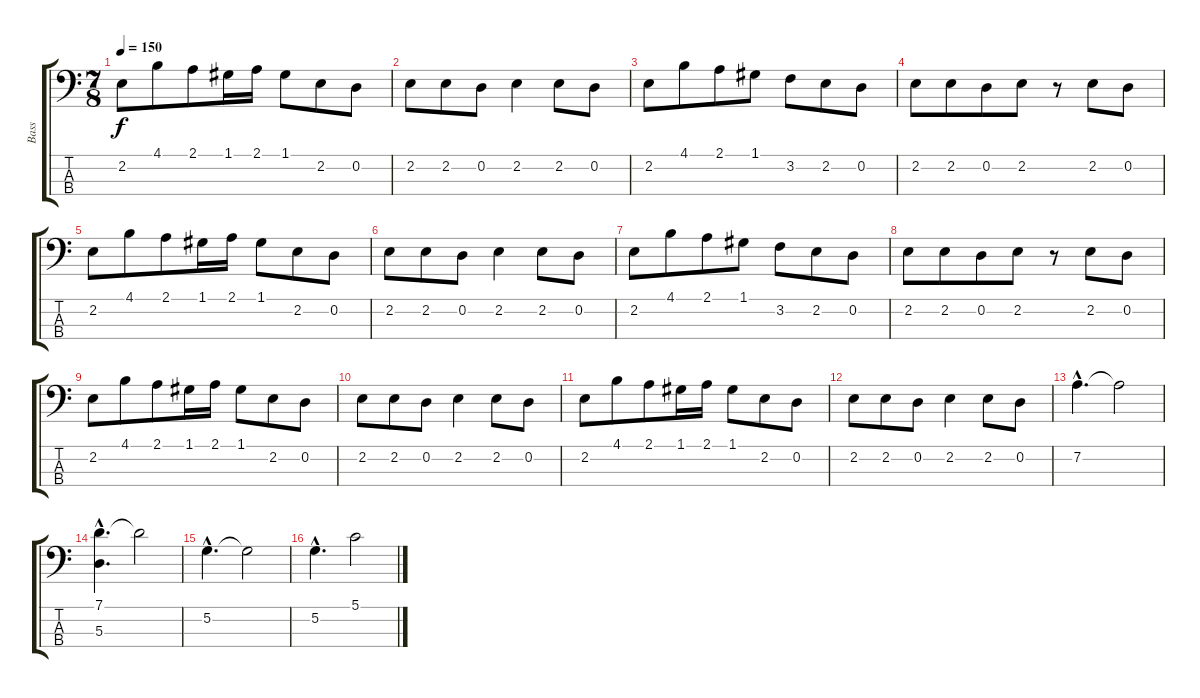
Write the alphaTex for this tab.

\track ("Bass" "Bass") {instrument electricbasspick}
\staff {score tabs}
\tuning (G2 D2 A1 E1) {hide}
\ts (7 8)
\tempo 150
\clef f4
\ks c
2.2.8{dy f} 4.1.8 2.1.8 1.1.16 2.1.16 1.1.8 2.2.8 0.2.8 |
2.2.8 2.2.8 0.2.8 2.2.4 2.2.8 0.2.8 |
2.2.8 4.1.8 2.1.8 1.1.8 3.2.8 2.2.8 0.2.8 |
2.2.8 2.2.8 0.2.8 2.2.8 r.8 2.2.8 0.2.8 |
2.2.8 4.1.8 2.1.8 1.1.16 2.1.16 1.1.8 2.2.8 0.2.8 |
2.2.8 2.2.8 0.2.8 2.2.4 2.2.8 0.2.8 |
2.2.8 4.1.8 2.1.8 1.1.8 3.2.8 2.2.8 0.2.8 |
2.2.8 2.2.8 0.2.8 2.2.8 r.8 2.2.8 0.2.8 |
2.2.8 4.1.8 2.1.8 1.1.16 2.1.16 1.1.8 2.2.8 0.2.8 |
2.2.8 2.2.8 0.2.8 2.2.4 2.2.8 0.2.8 |
2.2.8 4.1.8 2.1.8 1.1.16 2.1.16 1.1.8 2.2.8 0.2.8 |
2.2.8 2.2.8 0.2.8 2.2.4 2.2.8 0.2.8 |
7.2{hac}.4{d} 7.2{t}.2 |
(7.1{hac} 5.3{hac}).4{d} 7.1{t}.2 |
5.2{hac}.4{d} 5.2{t}.2 |
5.2{hac}.4{d} 5.1.2
